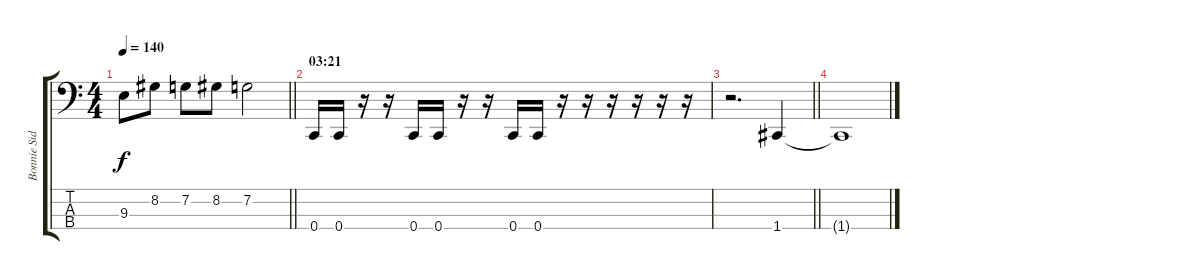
\track ("Bonnie Sidharta" "Bonnie Sid") {instrument electricbasspick}
\staff {score tabs}
\tuning (F2 C2 G1 C1) {hide}
\ts (4 4)
\tempo 140
\clef f4
\barLineRight lightlight
\ks c
9.3.8{dy f} 8.2.8 7.2.8 8.2.8 7.2.2 |
\section ("" "03:21")
0.4.16 0.4.16 r.16 r.16 0.4.16 0.4.16 r.16 r.16 0.4.16 0.4.16 r.16 r.16 r.16 r.16 r.16 r.16 |
\barLineRight lightlight
r.2{d} 1.4.4 |
1.4{t}.1{volume 0}
